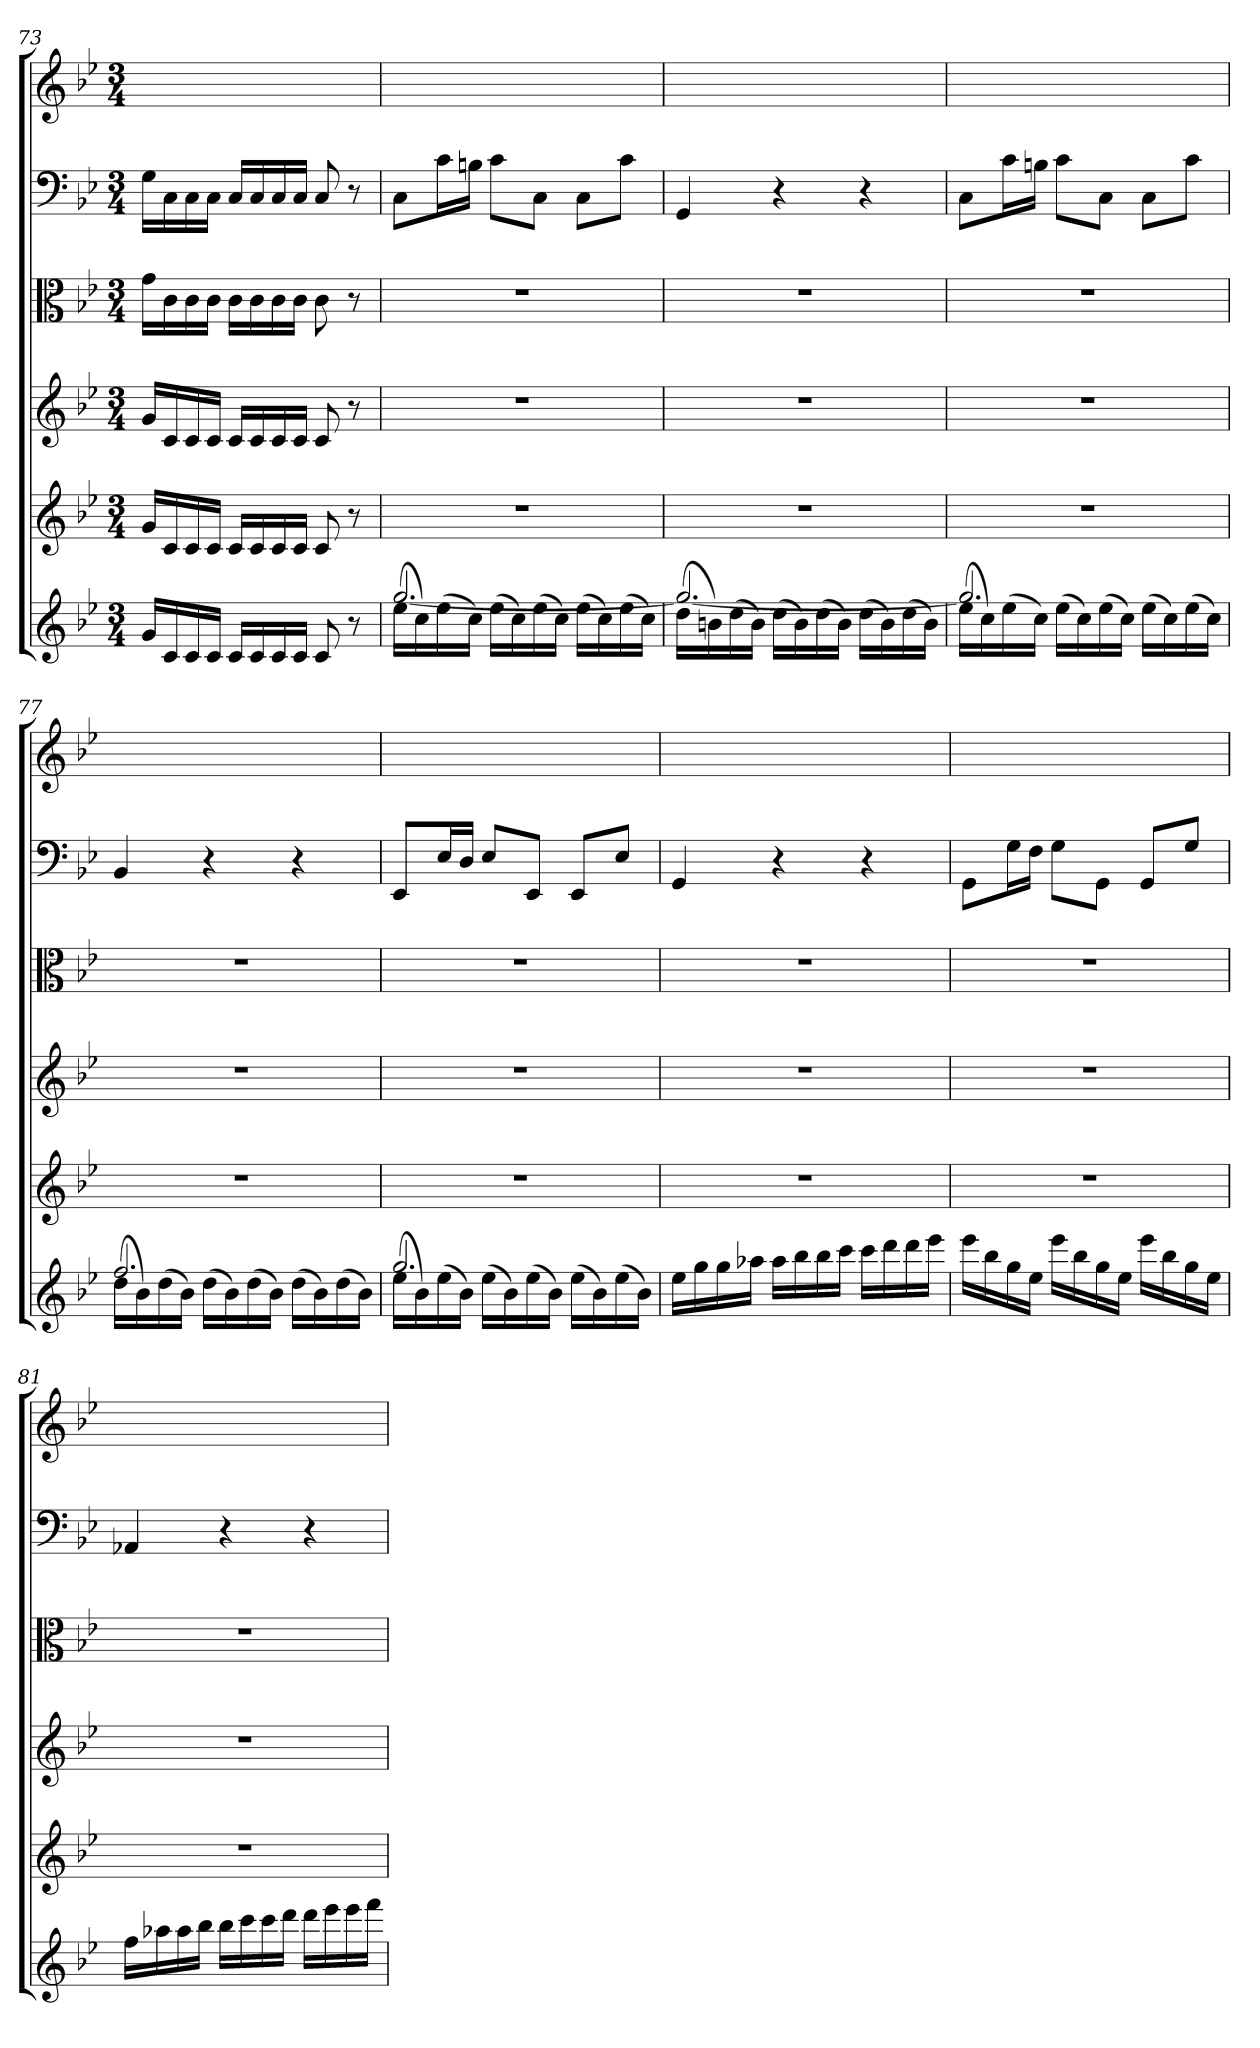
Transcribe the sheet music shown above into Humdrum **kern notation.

**kern	**kern	**kern	**kern	**kern	**kern
*part6	*part5	*part4	*part3	*part2	*part1
*staff6	*staff5	*staff4	*staff3	*staff2	*staff1
*clefG2	*clefG2	*clefG2	*clefC3	*clefF4	*clefG2
*k[b-e-]	*k[b-e-]	*k[b-e-]	*k[b-e-]	*k[b-e-]	*k[b-e-]
*g:	*g:	*g:	*g:	*g:	*g:
*M3/4	*M3/4	*M3/4	*M3/4	*M3/4	*M3/4
=73	=73	=73	=73	=73	=73
16g/LL	16g/LL	16g/LL	16g\LL	16G\LL	2.ryy
16c/	16c/	16c/	16c\	16C\	.
16c/	16c/	16c/	16c\	16C\	.
16c/JJ	16c/JJ	16c/JJ	16c\JJ	16C\JJ	.
16c/LL	16c/LL	16c/LL	16c\LL	16C/LL	.
16c/	16c/	16c/	16c\	16C/	.
16c/	16c/	16c/	16c\	16C/	.
16c/JJ	16c/JJ	16c/JJ	16c\JJ	16C/JJ	.
8c/	8c/	8c/	8c\	8C/	.
8r	8r	8r	8r	8r	.
=74	=74	=74	=74	=74	=74
*^	*	*	*	*	*
(16ee-\LL	[2.gg/	2.r	2.r	2.r	8C\L	2.ryy
16cc\)	.	.	.	.	.	.
(16ee-\	.	.	.	.	16c\L	.
16cc\JJ)	.	.	.	.	16Bn\JJ	.
(16ee-\LL	.	.	.	.	8c\L	.
16cc\)	.	.	.	.	.	.
(16ee-\	.	.	.	.	8C\J	.
16cc\JJ)	.	.	.	.	.	.
(16ee-\LL	.	.	.	.	8C\L	.
16cc\)	.	.	.	.	.	.
(16ee-\	.	.	.	.	8c\J	.
16cc\JJ)	.	.	.	.	.	.
=75	=75	=75	=75	=75	=75	=75
(16dd\LL	2.gg/_	2.r	2.r	2.r	4GG/	2.ryy
16bn\)	.	.	.	.	.	.
(16dd\	.	.	.	.	.	.
16b\JJ)	.	.	.	.	.	.
(16dd\LL	.	.	.	.	4r	.
16b\)	.	.	.	.	.	.
(16dd\	.	.	.	.	.	.
16b\JJ)	.	.	.	.	.	.
(16dd\LL	.	.	.	.	4r	.
16b\)	.	.	.	.	.	.
(16dd\	.	.	.	.	.	.
16b\JJ)	.	.	.	.	.	.
=76	=76	=76	=76	=76	=76	=76
(16ee-\LL	2.gg/]	2.r	2.r	2.r	8C\L	2.ryy
16cc\)	.	.	.	.	.	.
(16ee-\	.	.	.	.	16c\L	.
16cc\JJ)	.	.	.	.	16Bn\JJ	.
(16ee-\LL	.	.	.	.	8c\L	.
16cc\)	.	.	.	.	.	.
(16ee-\	.	.	.	.	8C\J	.
16cc\JJ)	.	.	.	.	.	.
(16ee-\LL	.	.	.	.	8C\L	.
16cc\)	.	.	.	.	.	.
(16ee-\	.	.	.	.	8c\J	.
16cc\JJ)	.	.	.	.	.	.
=77	=77	=77	=77	=77	=77	=77
(16dd\LL	2.ff/	2.r	2.r	2.r	4BB-/	2.ryy
16b-\)	.	.	.	.	.	.
(16dd\	.	.	.	.	.	.
16b-\JJ)	.	.	.	.	.	.
(16dd\LL	.	.	.	.	4r	.
16b-\)	.	.	.	.	.	.
(16dd\	.	.	.	.	.	.
16b-\JJ)	.	.	.	.	.	.
(16dd\LL	.	.	.	.	4r	.
16b-\)	.	.	.	.	.	.
(16dd\	.	.	.	.	.	.
16b-\JJ)	.	.	.	.	.	.
=78	=78	=78	=78	=78	=78	=78
(16ee-\LL	2.gg/	2.r	2.r	2.r	8EE-/L	2.ryy
16b-\)	.	.	.	.	.	.
(16ee-\	.	.	.	.	16E-/L	.
16b-\JJ)	.	.	.	.	16D/JJ	.
(16ee-\LL	.	.	.	.	8E-/L	.
16b-\)	.	.	.	.	.	.
(16ee-\	.	.	.	.	8EE-/J	.
16b-\JJ)	.	.	.	.	.	.
(16ee-\LL	.	.	.	.	8EE-/L	.
16b-\)	.	.	.	.	.	.
(16ee-\	.	.	.	.	8E-/J	.
16b-\JJ)	.	.	.	.	.	.
*v	*v	*	*	*	*	*
=79	=79	=79	=79	=79	=79
16ee-\LL	2.r	2.r	2.r	4GG/	2.ryy
16gg\	.	.	.	.	.
16gg\	.	.	.	.	.
16aa-X\JJ	.	.	.	.	.
16aa-\LL	.	.	.	4r	.
16bb-\	.	.	.	.	.
16bb-\	.	.	.	.	.
16ccc\JJ	.	.	.	.	.
16ccc\LL	.	.	.	4r	.
16ddd\	.	.	.	.	.
16ddd\	.	.	.	.	.
16eee-\JJ	.	.	.	.	.
=80	=80	=80	=80	=80	=80
16eee-\LL	2.r	2.r	2.r	8GG\L	2.ryy
16bb-\	.	.	.	.	.
16gg\	.	.	.	16G\L	.
16ee-\JJ	.	.	.	16F\JJ	.
16eee-\LL	.	.	.	8G\L	.
16bb-\	.	.	.	.	.
16gg\	.	.	.	8GG\J	.
16ee-\JJ	.	.	.	.	.
16eee-\LL	.	.	.	8GG/L	.
16bb-\	.	.	.	.	.
16gg\	.	.	.	8G/J	.
16ee-\JJ	.	.	.	.	.
=81	=81	=81	=81	=81	=81
16ff\LL	2.r	2.r	2.r	4AA-X/	2.ryy
16aa-X\	.	.	.	.	.
16aa-\	.	.	.	.	.
16bb-\JJ	.	.	.	.	.
16bb-\LL	.	.	.	4r	.
16ccc\	.	.	.	.	.
16ccc\	.	.	.	.	.
16ddd\JJ	.	.	.	.	.
16ddd\LL	.	.	.	4r	.
16eee-\	.	.	.	.	.
16eee-\	.	.	.	.	.
16fff\JJ	.	.	.	.	.
=	=	=	=	=	=
*-	*-	*-	*-	*-	*-
